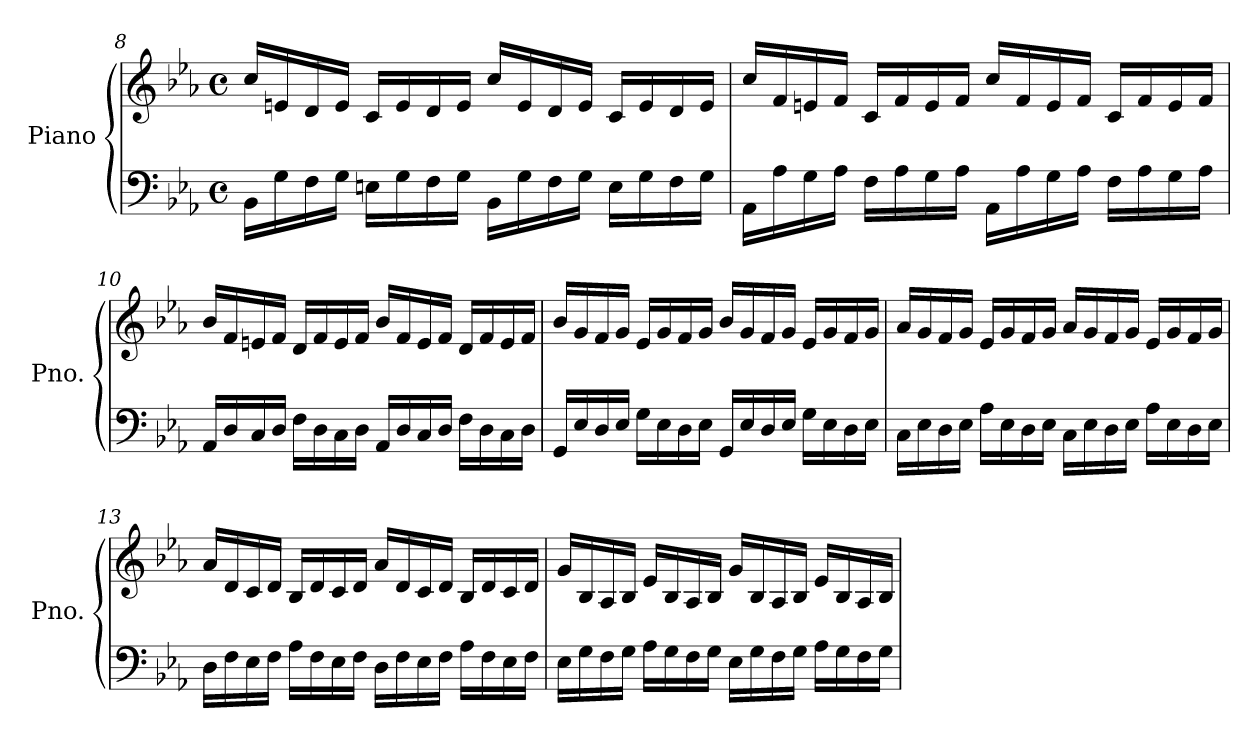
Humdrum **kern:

**kern	**kern
*part1	*part1
*staff2	*staff1
*I"Piano	*
*I'Pno.	*
*clefF4	*clefG2
*k[b-e-a-]	*k[b-e-a-]
*M4/4	*M4/4
*met(c)	*met(c)
=8	=8
16BB-\LL	16cc/LL
16G\	16en/
16F\	16d/
16G\JJ	16e/JJ
16En\LL	16c/LL
16G\	16e/
16F\	16d/
16G\JJ	16e/JJ
16BB-\LL	16cc/LL
16G\	16e/
16F\	16d/
16G\JJ	16e/JJ
16E\LL	16c/LL
16G\	16e/
16F\	16d/
16G\JJ	16e/JJ
!!LO:LB:g=z
=9	=9
16AA-\LL	16cc/LL
16A-\	16f/
16G\	16en/
16A-\JJ	16f/JJ
16F\LL	16c/LL
16A-\	16f/
16G\	16e/
16A-\JJ	16f/JJ
16AA-\LL	16cc/LL
16A-\	16f/
16G\	16e/
16A-\JJ	16f/JJ
16F\LL	16c/LL
16A-\	16f/
16G\	16e/
16A-\JJ	16f/JJ
=10	=10
16AA-/LL	16b-/LL
16D/	16f/
16C/	16en/
16D/JJ	16f/JJ
16F\LL	16d/LL
16D\	16f/
16C\	16e/
16D\JJ	16f/JJ
16AA-/LL	16b-/LL
16D/	16f/
16C/	16e/
16D/JJ	16f/JJ
16F\LL	16d/LL
16D\	16f/
16C\	16e/
16D\JJ	16f/JJ
!!LO:PB:g=z
=11	=11
16GG/LL	16b-/LL
16E-/	16g/
16D/	16f/
16E-/JJ	16g/JJ
16G\LL	16e-/LL
16E-\	16g/
16D\	16f/
16E-\JJ	16g/JJ
16GG/LL	16b-/LL
16E-/	16g/
16D/	16f/
16E-/JJ	16g/JJ
16G\LL	16e-/LL
16E-\	16g/
16D\	16f/
16E-\JJ	16g/JJ
=12	=12
16C\LL	16a-/LL
16E-\	16g/
16D\	16f/
16E-\JJ	16g/JJ
16A-\LL	16e-/LL
16E-\	16g/
16D\	16f/
16E-\JJ	16g/JJ
16C\LL	16a-/LL
16E-\	16g/
16D\	16f/
16E-\JJ	16g/JJ
16A-\LL	16e-/LL
16E-\	16g/
16D\	16f/
16E-\JJ	16g/JJ
!!LO:LB:g=z
=13	=13
16D\LL	16a-/LL
16F\	16d/
16E-\	16c/
16F\JJ	16d/JJ
16A-\LL	16B-/LL
16F\	16d/
16E-\	16c/
16F\JJ	16d/JJ
16D\LL	16a-/LL
16F\	16d/
16E-\	16c/
16F\JJ	16d/JJ
16A-\LL	16B-/LL
16F\	16d/
16E-\	16c/
16F\JJ	16d/JJ
=14	=14
16E-\LL	16g/LL
16G\	16B-/
16F\	16A-/
16G\JJ	16B-/JJ
16A-\LL	16e-/LL
16G\	16B-/
16F\	16A-/
16G\JJ	16B-/JJ
16E-\LL	16g/LL
16G\	16B-/
16F\	16A-/
16G\JJ	16B-/JJ
16A-\LL	16e-/LL
16G\	16B-/
16F\	16A-/
16G\JJ	16B-/JJ
=	=
*-	*-
